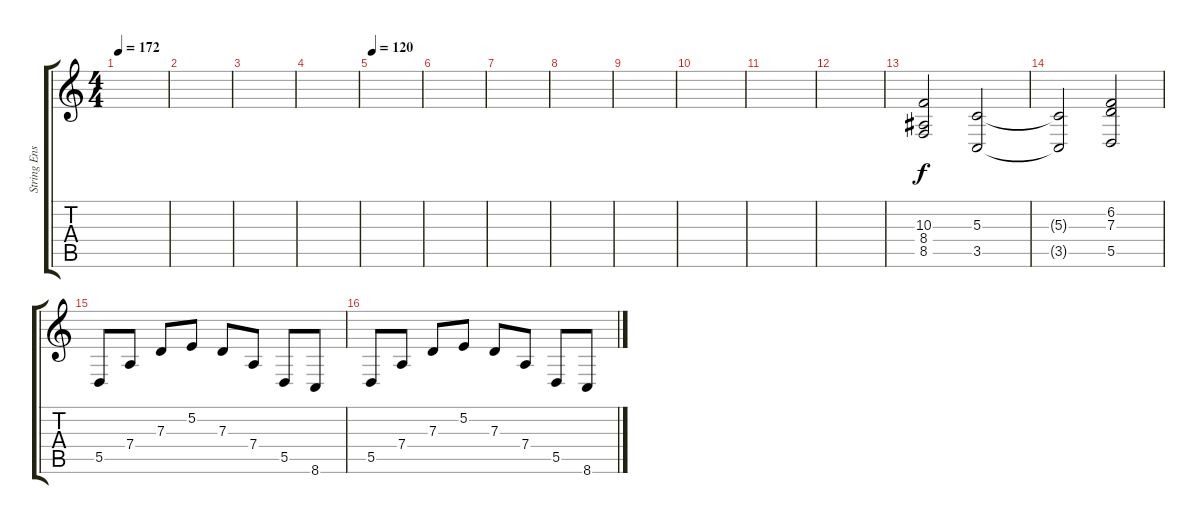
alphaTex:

\track ("String Ensemble" "String Ens") {instrument stringensemble2}
\staff {score tabs}
\tuning (E4 B3 G3 D3 A2 E2) {hide}
\ts (4 4)
\tempo 172
\clef g2
\ks c
|
|
|
|
\tempo 120
|
|
|
|
|
|
|
|
(10.3 8.4 8.5).2 (5.3 3.5).2 |
(5.3{t} 3.5{t}).2 (6.2 7.3 5.5).2 |
5.5.8 7.4.8 7.3.8 5.2.8 7.3.8 7.4.8 5.5.8 8.6.8 |
5.5.8 7.4.8 7.3.8 5.2.8 7.3.8 7.4.8 5.5.8 8.6.8
